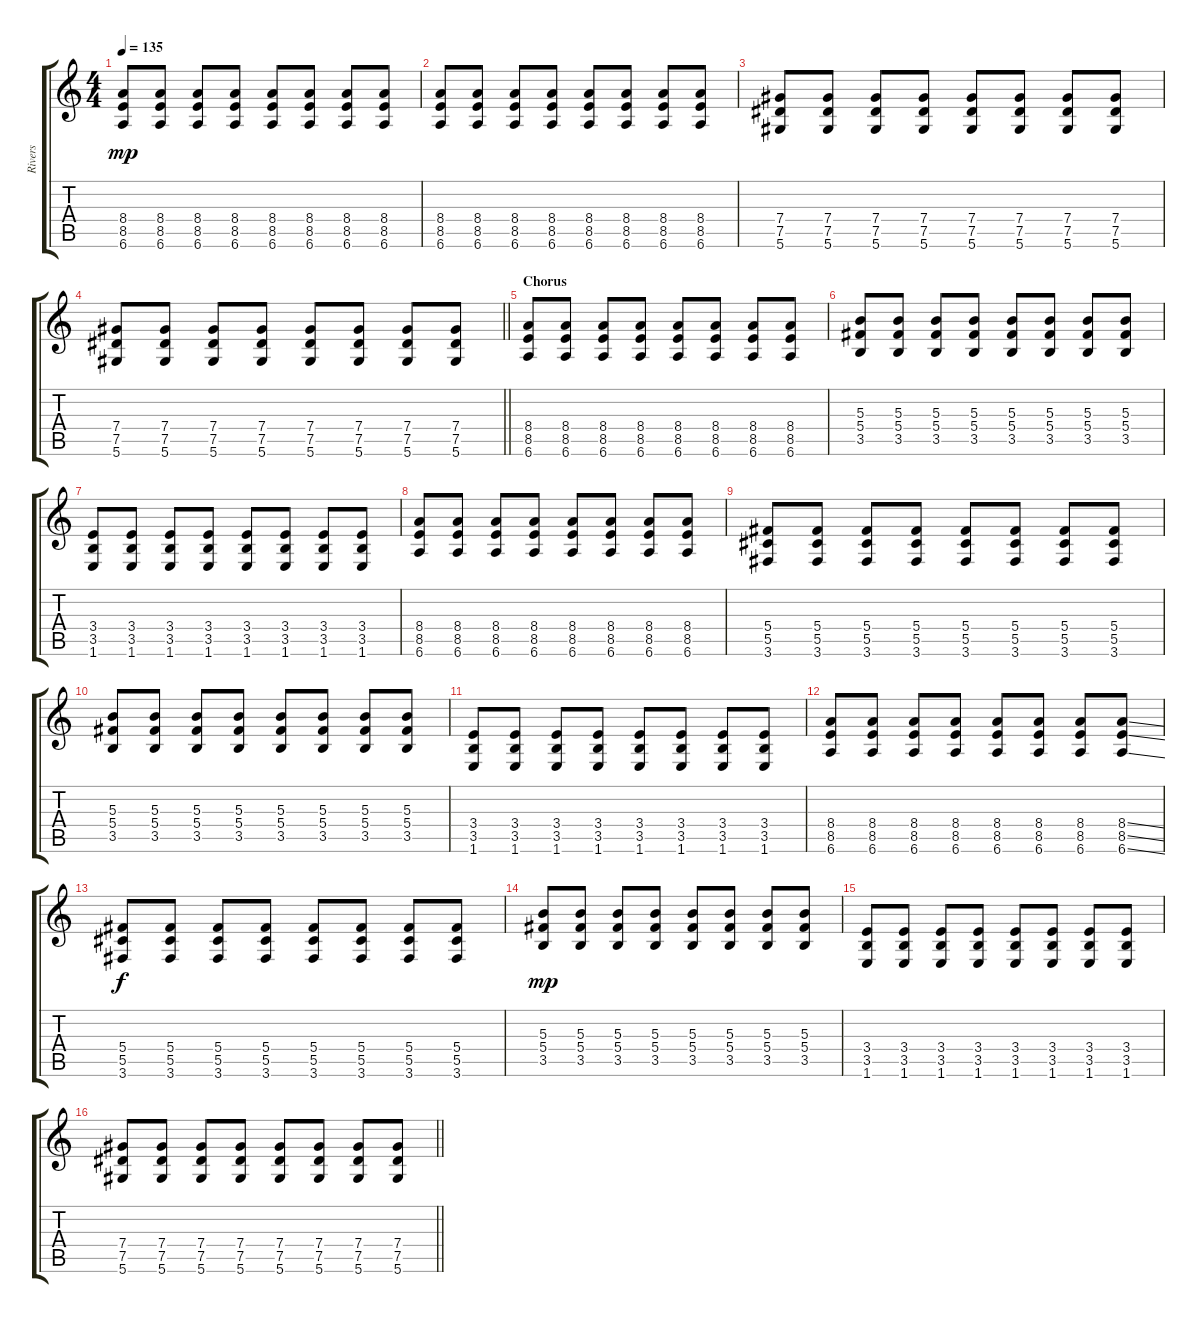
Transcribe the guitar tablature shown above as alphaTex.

\track ("Rivers" "Rivers") {instrument electricguitarmuted}
\staff {score tabs}
\tuning (Eb4 Bb3 Gb3 Db3 Ab2 Eb2) {hide}
\ts (4 4)
\tempo 135
\clef g2
\ks c
(8.4 8.5 6.6).8{dy mp} (8.4 8.5 6.6).8 (8.4 8.5 6.6).8 (8.4 8.5 6.6).8 (8.4 8.5 6.6).8 (8.4 8.5 6.6).8 (8.4 8.5 6.6).8 (8.4 8.5 6.6).8 |
(8.4 8.5 6.6).8 (8.4 8.5 6.6).8 (8.4 8.5 6.6).8 (8.4 8.5 6.6).8 (8.4 8.5 6.6).8 (8.4 8.5 6.6).8 (8.4 8.5 6.6).8 (8.4 8.5 6.6).8 |
(7.4 7.5 5.6).8 (7.4 7.5 5.6).8 (7.4 7.5 5.6).8 (7.4 7.5 5.6).8 (7.4 7.5 5.6).8 (7.4 7.5 5.6).8 (7.4 7.5 5.6).8 (7.4 7.5 5.6).8 |
\barLineRight lightlight
(7.4 7.5 5.6).8 (7.4 7.5 5.6).8 (7.4 7.5 5.6).8 (7.4 7.5 5.6).8 (7.4 7.5 5.6).8 (7.4 7.5 5.6).8 (7.4 7.5 5.6).8 (7.4 7.5 5.6).8 |
\section ("" "Chorus")
(8.4 8.5 6.6).8 (8.4 8.5 6.6).8 (8.4 8.5 6.6).8 (8.4 8.5 6.6).8 (8.4 8.5 6.6).8 (8.4 8.5 6.6).8 (8.4 8.5 6.6).8 (8.4 8.5 6.6).8 |
(5.3 5.4 3.5).8 (5.3 5.4 3.5).8 (5.3 5.4 3.5).8 (5.3 5.4 3.5).8 (5.3 5.4 3.5).8 (5.3 5.4 3.5).8 (5.3 5.4 3.5).8 (5.3 5.4 3.5).8 |
(3.4 3.5 1.6).8 (3.4 3.5 1.6).8 (3.4 3.5 1.6).8 (3.4 3.5 1.6).8 (3.4 3.5 1.6).8 (3.4 3.5 1.6).8 (3.4 3.5 1.6).8 (3.4 3.5 1.6).8 |
(8.4 8.5 6.6).8 (8.4 8.5 6.6).8 (8.4 8.5 6.6).8 (8.4 8.5 6.6).8 (8.4 8.5 6.6).8 (8.4 8.5 6.6).8 (8.4 8.5 6.6).8 (8.4 8.5 6.6).8 |
(5.4 5.5 3.6).8 (5.4 5.5 3.6).8 (5.4 5.5 3.6).8 (5.4 5.5 3.6).8 (5.4 5.5 3.6).8 (5.4 5.5 3.6).8 (5.4 5.5 3.6).8 (5.4 5.5 3.6).8 |
(5.3 5.4 3.5).8 (5.3 5.4 3.5).8 (5.3 5.4 3.5).8 (5.3 5.4 3.5).8 (5.3 5.4 3.5).8 (5.3 5.4 3.5).8 (5.3 5.4 3.5).8 (5.3 5.4 3.5).8 |
(3.4 3.5 1.6).8 (3.4 3.5 1.6).8 (3.4 3.5 1.6).8 (3.4 3.5 1.6).8 (3.4 3.5 1.6).8 (3.4 3.5 1.6).8 (3.4 3.5 1.6).8 (3.4 3.5 1.6).8 |
(8.4 8.5 6.6).8 (8.4 8.5 6.6).8 (8.4 8.5 6.6).8 (8.4 8.5 6.6).8 (8.4 8.5 6.6).8 (8.4 8.5 6.6).8 (8.4 8.5 6.6).8 (8.4{ss} 8.5{ss} 6.6{ss}).8 |
(5.4 5.5 3.6).8{dy f} (5.4 5.5 3.6).8 (5.4 5.5 3.6).8 (5.4 5.5 3.6).8 (5.4 5.5 3.6).8 (5.4 5.5 3.6).8 (5.4 5.5 3.6).8 (5.4 5.5 3.6).8 |
(5.3 5.4 3.5).8{dy mp} (5.3 5.4 3.5).8 (5.3 5.4 3.5).8 (5.3 5.4 3.5).8 (5.3 5.4 3.5).8 (5.3 5.4 3.5).8 (5.3 5.4 3.5).8 (5.3 5.4 3.5).8 |
(3.4 3.5 1.6).8 (3.4 3.5 1.6).8 (3.4 3.5 1.6).8 (3.4 3.5 1.6).8 (3.4 3.5 1.6).8 (3.4 3.5 1.6).8 (3.4 3.5 1.6).8 (3.4 3.5 1.6).8 |
\barLineRight lightlight
(7.4 7.5 5.6).8 (7.4 7.5 5.6).8 (7.4 7.5 5.6).8 (7.4 7.5 5.6).8 (7.4 7.5 5.6).8 (7.4 7.5 5.6).8 (7.4 7.5 5.6).8 (7.4 7.5 5.6).8
